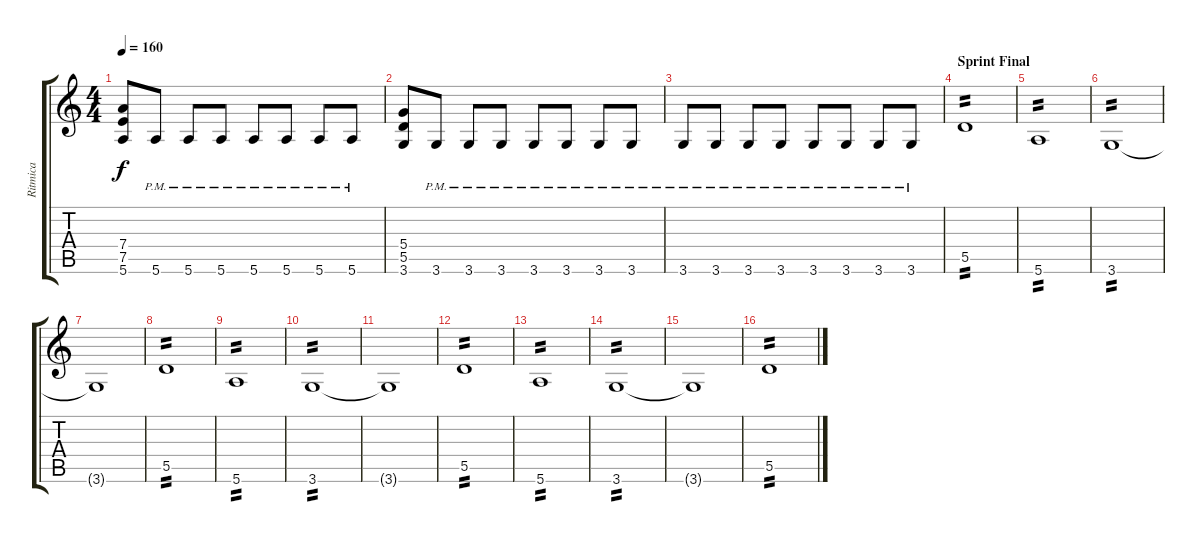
\track ("Ritmica" "Ritmica") {instrument overdrivenguitar}
\staff {score tabs}
\tuning (E4 B3 G3 D3 A2 E2) {hide}
\ts (4 4)
\tempo 160
\clef g2
\ks c
(7.4 7.5 5.6).8{dy f} 5.6{pm}.8 5.6{pm}.8 5.6{pm}.8 5.6{pm}.8 5.6{pm}.8 5.6{pm}.8 5.6{pm}.8 |
(5.4 5.5 3.6).8 3.6{pm}.8 3.6{pm}.8 3.6{pm}.8 3.6{pm}.8 3.6{pm}.8 3.6{pm}.8 3.6{pm}.8 |
3.6{pm}.8 3.6{pm}.8 3.6{pm}.8 3.6{pm}.8 3.6{pm}.8 3.6{pm}.8 3.6{pm}.8 3.6{pm}.8 |
\section ("" "Sprint Final")
5.5.1{tp 2} |
5.6.1{tp 2} |
3.6.1{tp 2} |
3.6{t}.1 |
5.5.1{tp 2} |
5.6.1{tp 2} |
3.6.1{tp 2} |
3.6{t}.1 |
5.5.1{tp 2} |
5.6.1{tp 2} |
3.6.1{tp 2} |
3.6{t}.1 |
5.5.1{tp 2}
